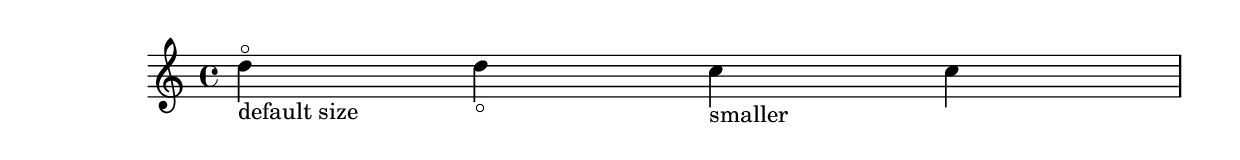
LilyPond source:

%% Do not edit this file; it is auto-generated from LSR http://lsr.dsi.unimi.it
%% This file is in the public domain.
\version "2.11.66"

\header {
  lsrtags = "expressive-marks, unfretted-strings"

  texidoces = "
Para hacer más pequeño el círculo de @code{\\flageolet} (armónico)
utilice la siguiente función de Scheme.

"
  doctitlees = "Cambiar el tamaño de la marca de \\flageolet"

  texidoc = "
To make the @code{\\flageolet} circle smaller use the following Scheme
function. 

"
  doctitle = "Changing \\flageolet mark size"
} % begin verbatim

smallFlageolet = #(let ((m (make-music 'ArticulationEvent
                          'articulation-type "flageolet")))
       (set! (ly:music-property m 'tweaks)
             (acons 'font-size -3
                    (ly:music-property m 'tweaks)))
       m)

\layout { ragged-right = ##f }

\relative c'' {
  d4^\flageolet_\markup { default size } d_\flageolet
  c4^\smallFlageolet_\markup { smaller } c_\smallFlageolet
}
